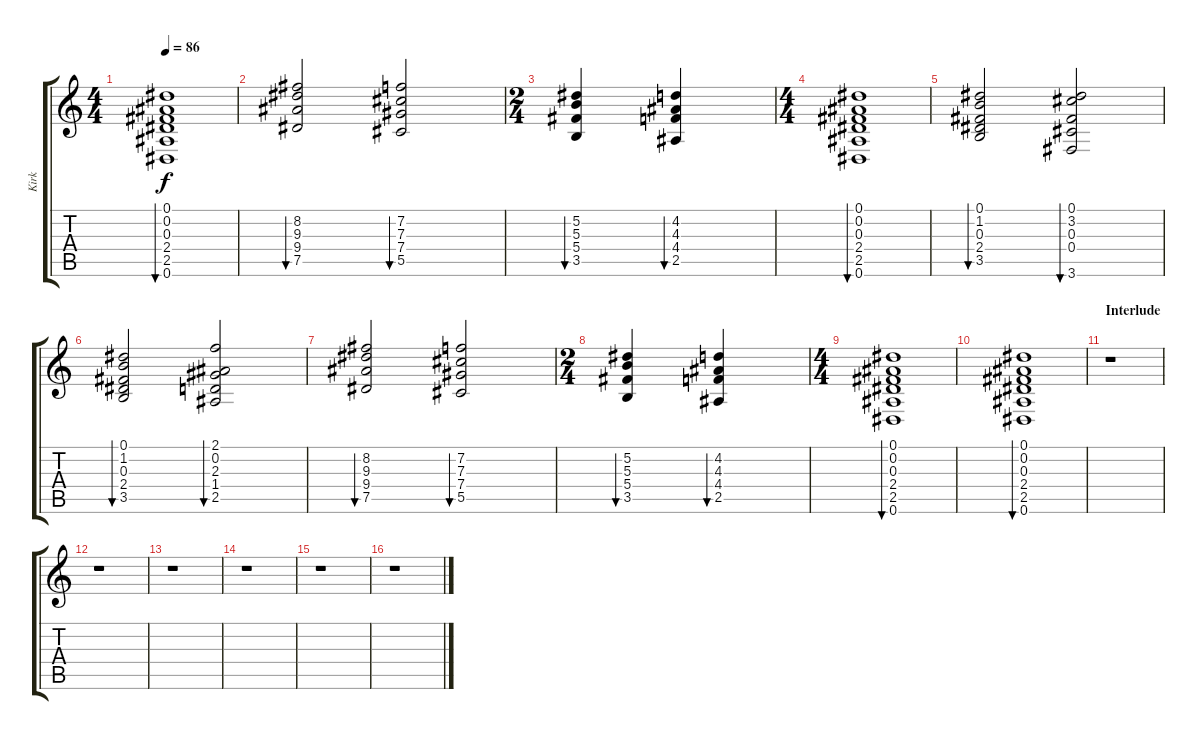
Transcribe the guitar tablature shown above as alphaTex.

\track ("Kirk" "Kirk") {instrument electricguitarclean}
\staff {score tabs}
\tuning (Eb4 Bb3 Gb3 Db3 Ab2 Eb2) {hide}
\ts (4 4)
\tempo 86
\clef g2
\ks c
(0.1 0.2 0.3 2.4 2.5 0.6).1{bu 120 dy f} |
(8.2 9.3 9.4 7.5).2{bu 120} (7.2 7.3 7.4 5.5).2{bu 120} |
\ts (2 4)
(5.2 5.3 5.4 3.5).4{bu 120} (4.2 4.3 4.4 2.5).4{bu 120} |
\ts (4 4)
(0.1 0.2 0.3 2.4 2.5 0.6).1{bu 120} |
(0.1 1.2 0.3 2.4 3.5).2{bu 120} (0.1 3.2 0.3 0.4 3.6).2{bu 120} |
(0.1 1.2 0.3 2.4 3.5).2{bu 120} (2.1 0.2 2.3 1.4 2.5).2{bu 120} |
(8.2 9.3 9.4 7.5).2{bu 120} (7.2 7.3 7.4 5.5).2{bu 120} |
\ts (2 4)
(5.2 5.3 5.4 3.5).4{bu 120} (4.2 4.3 4.4 2.5).4{bu 120} |
\ts (4 4)
(0.1 0.2 0.3 2.4 2.5 0.6).1{bu 120} |
(0.1 0.2 0.3 2.4 2.5 0.6).1{bu 120} |
\section ("" "Interlude")
r.1 |
r.1 |
r.1 |
r.1 |
r.1 |
r.1
